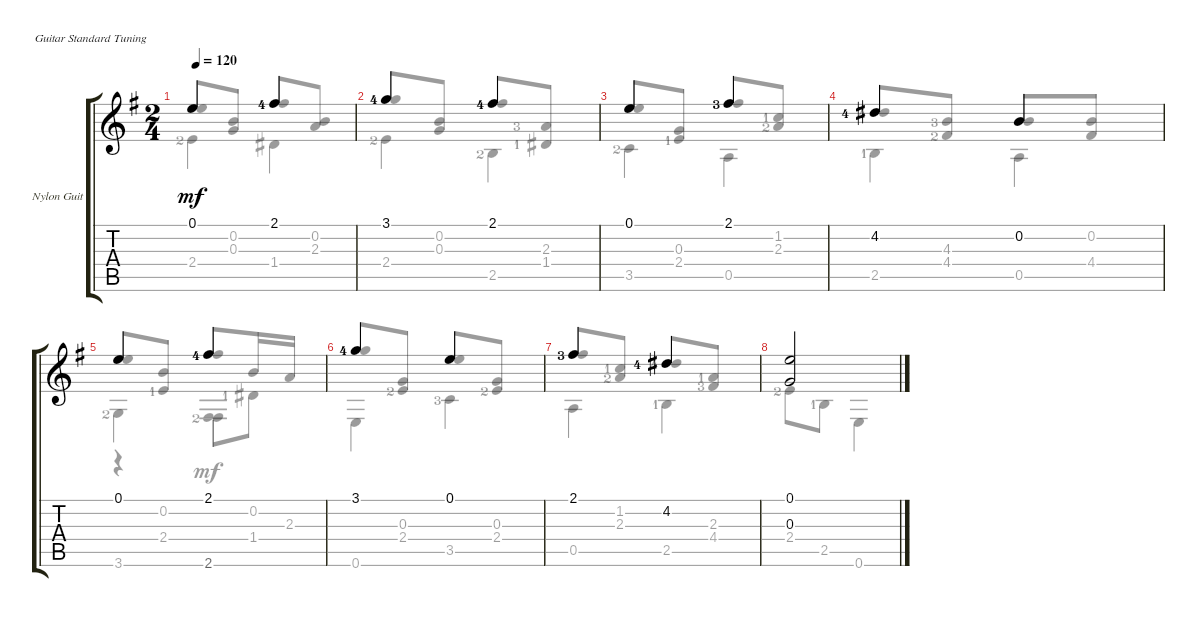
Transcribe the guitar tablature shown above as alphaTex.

\defaultSystemsLayout 4
\bracketExtendMode groupsimilarinstruments
\firstSystemTrackNameOrientation horizontal
\otherSystemsTrackNameOrientation horizontal
\track ("Nylon Guitar" "Nylon Guit") {instrument acousticguitarsteel}
\staff {score tabs}
\tuning (E4 B3 G3 D3 A2 E2)
\voice
\ts (2 4)
\tempo 120
\clef g2
\ks eminor
0.1.4{dy mf} 2.1{lf 5}.4 |
3.1{lf 5}.4 2.1{lf 5}.4 |
0.1.4 2.1{lf 4}.4 |
4.2{lf 5}.4 0.2.4 |
0.1.4 2.1{lf 5}.4 |
3.1{lf 5}.4 0.1.4 |
2.1{lf 4}.4 4.2{lf 5}.4 |
(0.1 0.3).2
\voice
\clef g2
\ottava regular
\simile none
\ks eminor
0.1.8{dy mf} (0.2 0.3).8{beam invert} 2.1{lf 5}.8 (0.2 2.3).8{beam invert} |
3.1{lf 5}.8 (0.3 0.2).8{beam invert} 2.1{lf 5}.8 (2.3{lf 4} 1.4{lf 2}).8{beam invert} |
0.1.8 (0.3 2.4{lf 2}).8{beam invert} 2.1{lf 4}.8 (1.2{lf 2} 2.3{lf 3}).8{beam invert} |
4.2{lf 5}.8 (4.3{lf 4} 4.4{lf 3}).8{beam invert} 0.2.8 (0.2 4.4).8{beam invert} |
0.1.8 (0.2 2.4{lf 2}).8{beam invert} 2.1{lf 5}.8{beam invert} 0.2.16 2.3.16{beam invert} |
3.1{lf 5}.8{beam invert} (0.3 2.4{lf 3}).8 0.1.8{beam invert} (0.3 2.4{lf 3}).8{beam invert} |
2.1{lf 4}.8 (1.2{lf 2} 2.3{lf 3}).8{beam invert} 4.2{lf 5}.8{beam invert} (2.3{lf 2} 4.4{lf 4}).8 |
2.4{lf 3}.8 2.5{lf 2}.8 0.6.4
\voice
\clef g2
\ottava regular
\simile none
\ks eminor
2.4{lf 3}.4{dy mf} 1.4.4 |
2.4{lf 3}.4 2.5{lf 3}.4 |
3.5{lf 3}.4 0.5.4 |
2.5{lf 2}.4 0.5.4 |
3.6{lf 3}.4 2.6{lf 3}.4 |
0.6.4 3.5{lf 4}.4 |
0.5.4 2.5{lf 2}.4 |
\voice
\clef g2
\ottava regular
\simile none
\ks eminor
|
|
|
|
r.4 2.6.8 1.4{lf 2}.8 |
|
|
